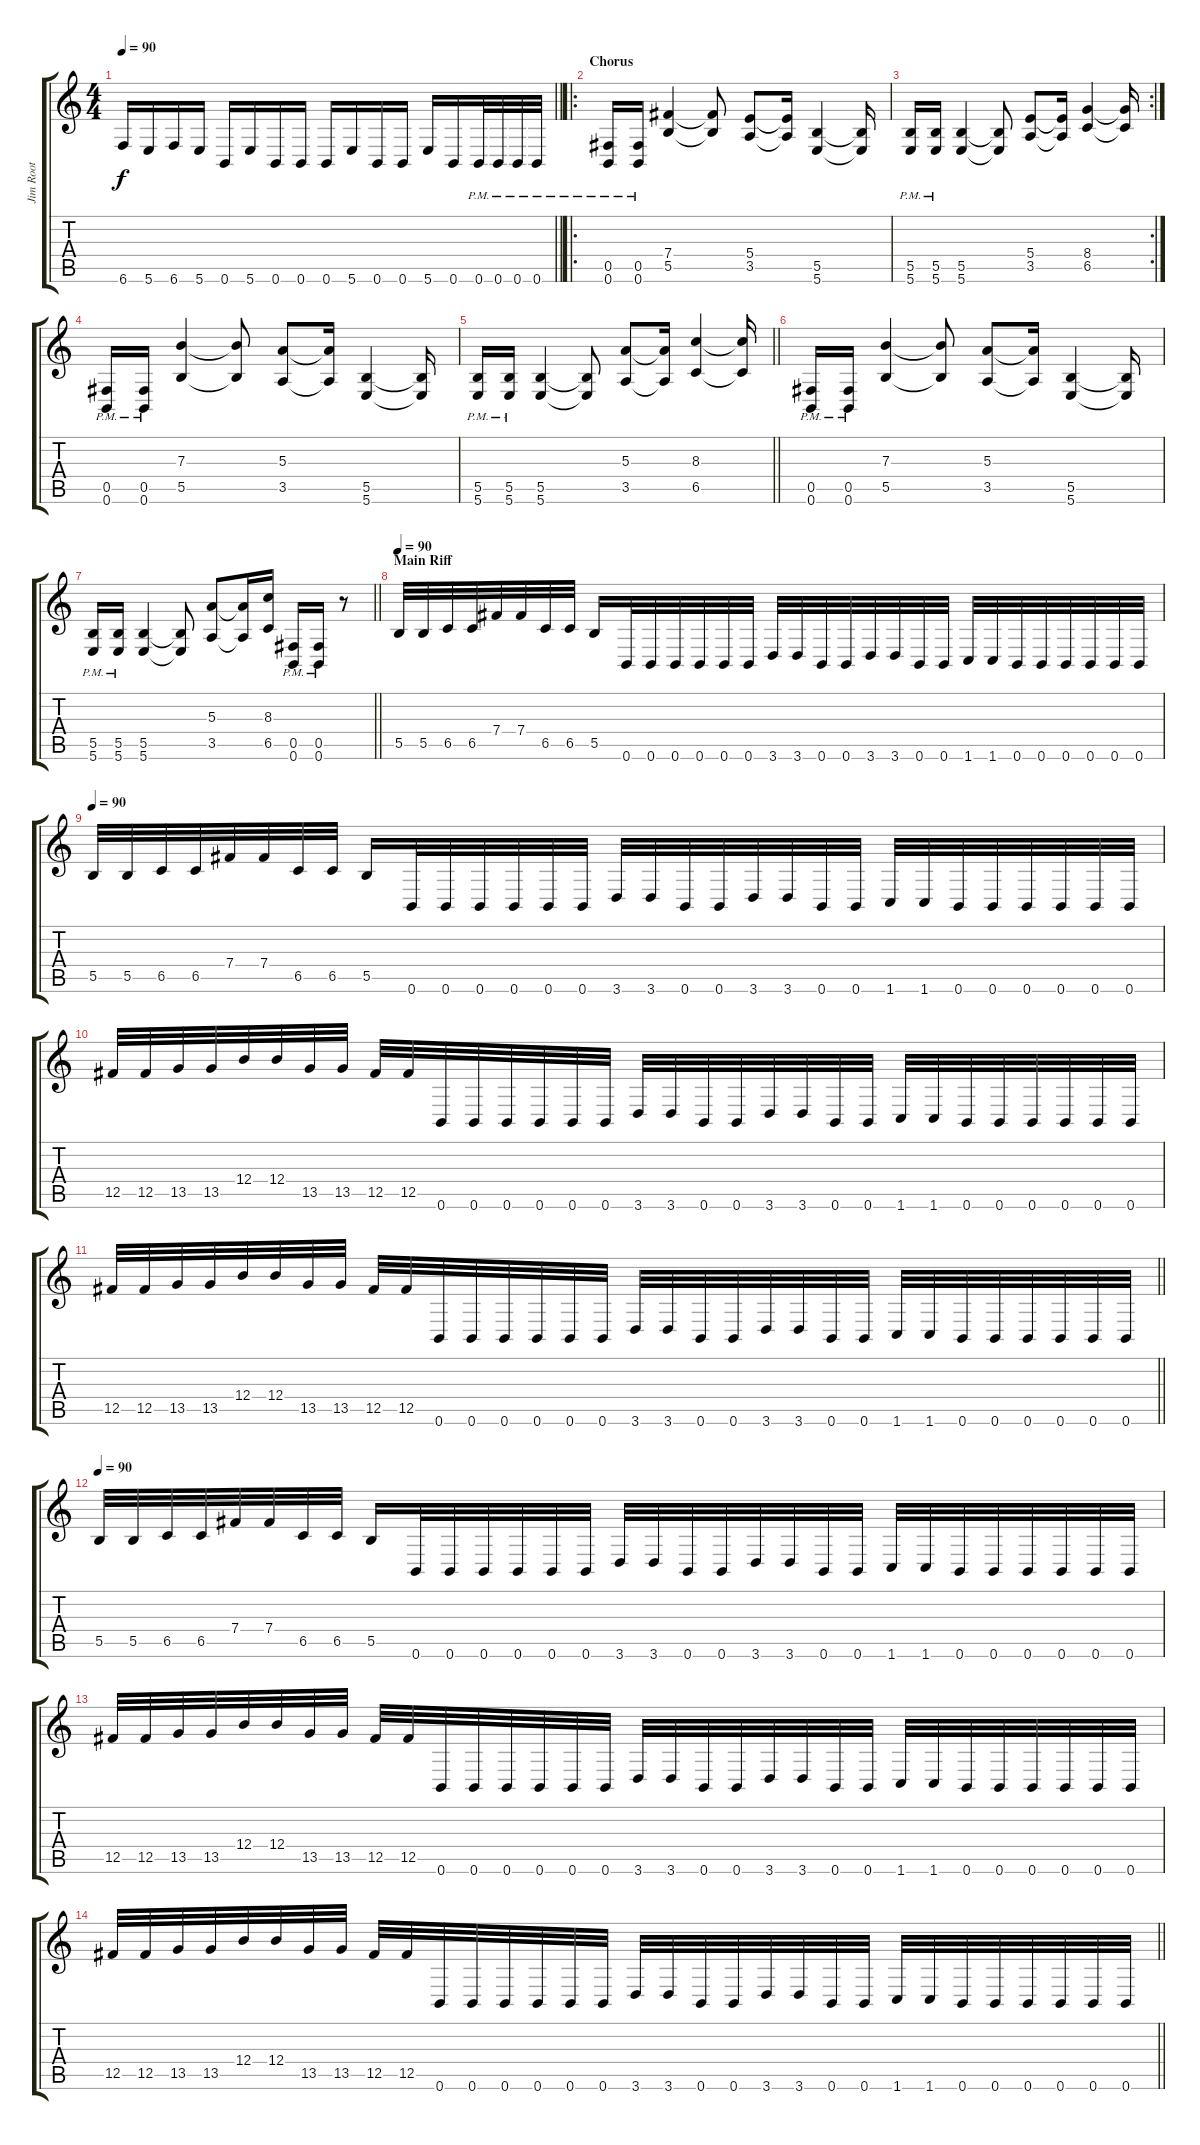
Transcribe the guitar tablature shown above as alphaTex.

\track ("Jim Root" "Jim Root") {instrument distortionguitar}
\staff {score tabs}
\tuning (Db4 Ab3 E3 B2 Gb2 B1) {hide}
\ts (4 4)
\tempo 90
\clef g2
\barLineRight lightlight
\ks c
6.6.16{dy f} 5.6.16 6.6.16 5.6.16 0.6.16 5.6.16 0.6.16 0.6.16 0.6.16 5.6.16 0.6.16 0.6.16 5.6.16 0.6.16 0.6{pm}.32 0.6{pm}.32 0.6{pm}.32 0.6{pm}.32 |
\ro
\section ("" "Chorus")
(0.5{pm} 0.6{pm}).16 (0.5{pm} 0.6{pm}).16 (7.4 5.5).4 (7.4{t} 5.5{t}).8 (5.4 3.5).8 (5.4{t} 3.5{t}).16 (5.5 5.6).4 (5.5{t} 5.6{t}).16 |
\rc 2
(5.5{pm} 5.6{pm}).16 (5.5{pm} 5.6{pm}).16 (5.5 5.6).4 (5.5{t} 5.6{t}).8 (5.4 3.5).8 (5.4{t} 3.5{t}).16 (8.4 6.5).4 (8.4{t} 6.5{t}).16 |
(0.5{pm} 0.6{pm}).16 (0.5{pm} 0.6{pm}).16 (7.3 5.5).4 (7.3{t} 5.5{t}).8 (5.3 3.5).8 (5.3{t} 3.5{t}).16 (5.5 5.6).4 (5.5{t} 5.6{t}).16 |
\barLineRight lightlight
(5.5{pm} 5.6{pm}).16 (5.5{pm} 5.6{pm}).16 (5.5 5.6).4 (5.5{t} 5.6{t}).8 (5.3 3.5).8 (5.3{t} 3.5{t}).16 (8.3 6.5).4 (8.3{t} 6.5{t}).16 |
(0.5{pm} 0.6{pm}).16 (0.5{pm} 0.6{pm}).16 (7.3 5.5).4 (7.3{t} 5.5{t}).8 (5.3 3.5).8 (5.3{t} 3.5{t}).16 (5.5 5.6).4 (5.5{t} 5.6{t}).16 |
\barLineRight lightlight
(5.5{pm} 5.6{pm}).16 (5.5{pm} 5.6{pm}).16 (5.5 5.6).4 (5.5{t} 5.6{t}).8 (5.3 3.5).8 (5.3{t} 3.5{t}).16 (8.3 6.5).16 (0.5{pm} 0.6{pm}).16 (0.5{pm} 0.6{pm}).16 r.8 |
\section ("" "Main Riff")
\tempo 90
5.5.32 5.5.32 6.5.32 6.5.32 7.4.32 7.4.32 6.5.32 6.5.32 5.5.16 0.6.32 0.6.32 0.6.32 0.6.32 0.6.32 0.6.32 3.6.32 3.6.32 0.6.32 0.6.32 3.6.32 3.6.32 0.6.32 0.6.32 1.6.32 1.6.32 0.6.32 0.6.32 0.6.32 0.6.32 0.6.32 0.6.32 |
\tempo 90
5.5.32 5.5.32 6.5.32 6.5.32 7.4.32 7.4.32 6.5.32 6.5.32 5.5.16 0.6.32 0.6.32 0.6.32 0.6.32 0.6.32 0.6.32 3.6.32 3.6.32 0.6.32 0.6.32 3.6.32 3.6.32 0.6.32 0.6.32 1.6.32 1.6.32 0.6.32 0.6.32 0.6.32 0.6.32 0.6.32 0.6.32 |
12.5.32 12.5.32 13.5.32 13.5.32 12.4.32 12.4.32 13.5.32 13.5.32 12.5.32 12.5.32 0.6.32 0.6.32 0.6.32 0.6.32 0.6.32 0.6.32 3.6.32 3.6.32 0.6.32 0.6.32 3.6.32 3.6.32 0.6.32 0.6.32 1.6.32 1.6.32 0.6.32 0.6.32 0.6.32 0.6.32 0.6.32 0.6.32 |
\barLineRight lightlight
12.5.32 12.5.32 13.5.32 13.5.32 12.4.32 12.4.32 13.5.32 13.5.32 12.5.32 12.5.32 0.6.32 0.6.32 0.6.32 0.6.32 0.6.32 0.6.32 3.6.32 3.6.32 0.6.32 0.6.32 3.6.32 3.6.32 0.6.32 0.6.32 1.6.32 1.6.32 0.6.32 0.6.32 0.6.32 0.6.32 0.6.32 0.6.32 |
\tempo 90
5.5.32 5.5.32 6.5.32 6.5.32 7.4.32 7.4.32 6.5.32 6.5.32 5.5.16 0.6.32 0.6.32 0.6.32 0.6.32 0.6.32 0.6.32 3.6.32 3.6.32 0.6.32 0.6.32 3.6.32 3.6.32 0.6.32 0.6.32 1.6.32 1.6.32 0.6.32 0.6.32 0.6.32 0.6.32 0.6.32 0.6.32 |
12.5.32 12.5.32 13.5.32 13.5.32 12.4.32 12.4.32 13.5.32 13.5.32 12.5.32 12.5.32 0.6.32 0.6.32 0.6.32 0.6.32 0.6.32 0.6.32 3.6.32 3.6.32 0.6.32 0.6.32 3.6.32 3.6.32 0.6.32 0.6.32 1.6.32 1.6.32 0.6.32 0.6.32 0.6.32 0.6.32 0.6.32 0.6.32 |
\barLineRight lightlight
12.5.32 12.5.32 13.5.32 13.5.32 12.4.32 12.4.32 13.5.32 13.5.32 12.5.32 12.5.32 0.6.32 0.6.32 0.6.32 0.6.32 0.6.32 0.6.32 3.6.32 3.6.32 0.6.32 0.6.32 3.6.32 3.6.32 0.6.32 0.6.32 1.6.32 1.6.32 0.6.32 0.6.32 0.6.32 0.6.32 0.6.32 0.6.32
